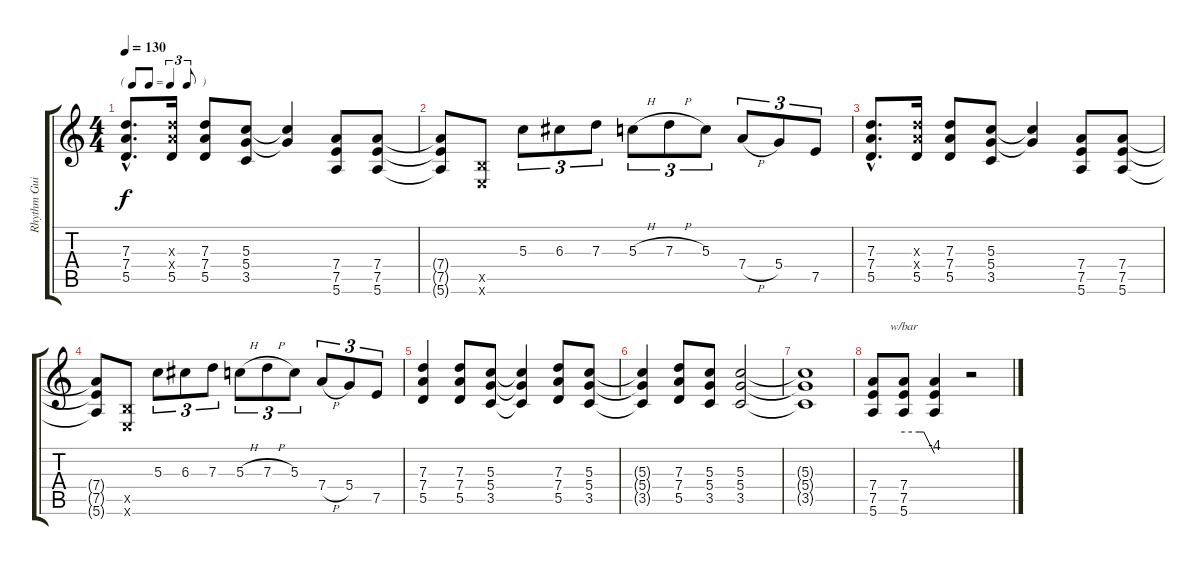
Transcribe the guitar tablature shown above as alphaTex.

\track ("Rhythm Guitar" "Rhythm Gui") {instrument overdrivenguitar}
\staff {score tabs}
\tuning (E4 B3 G3 D3 A2 E2) {hide}
\ts (4 4)
\tf triplet8th
\tempo 130
\clef g2
\ks c
(7.3{hac} 7.4{hac} 5.5{hac}).8{d dy f} (7.3{x} 7.4{x} 5.5).16 (7.3 7.4 5.5).8 (5.3 5.4 3.5).8 (5.3{t} 5.4{t}).4 (7.4 7.5 5.6).8 (7.4 7.5 5.6).8 |
(7.4{t} 7.5{t} 5.6{t}).8 (2.5{x} 0.6{x}).8 5.3.8{tu (3 2)} 6.3.8{tu (3 2)} 7.3.8{tu (3 2)} 5.3{h}.8{tu (3 2)} 7.3{h}.8{tu (3 2)} 5.3.8{tu (3 2)} 7.4{h}.8{tu (3 2)} 5.4.8{tu (3 2)} 7.5.8{tu (3 2)} |
(7.3{hac} 7.4{hac} 5.5{hac}).8{d} (7.3{x} 7.4{x} 5.5).16 (7.3 7.4 5.5).8 (5.3 5.4 3.5).8 (5.3{t} 5.4{t}).4 (7.4 7.5 5.6).8 (7.4 7.5 5.6).8 |
(7.4{t} 7.5{t} 5.6{t}).8 (2.5{x} 0.6{x}).8 5.3.8{tu (3 2)} 6.3.8{tu (3 2)} 7.3.8{tu (3 2)} 5.3{h}.8{tu (3 2)} 7.3{h}.8{tu (3 2)} 5.3.8{tu (3 2)} 7.4{h}.8{tu (3 2)} 5.4.8{tu (3 2)} 7.5.8{tu (3 2)} |
(7.3 7.4 5.5).4 (7.3 7.4 5.5).8 (5.3 5.4 3.5).8 (5.3{t} 5.4{t} 3.5{t}).4 (7.3 7.4 5.5).8 (5.3 5.4 3.5).8 |
(5.3{t} 5.4{t} 3.5{t}).4 (7.3 7.4 5.5).8 (5.3 5.4 3.5).8 (5.3 5.4 3.5).2 |
(5.3{t} 5.4{t} 3.5{t}).1 |
(7.4 7.5 5.6).8 (7.4 7.5 5.6).8{tbe (custom default 0 0 30 0 39 0 60 -16)} (7.4{t} 7.5{t} 5.6{t}).4 r.2
